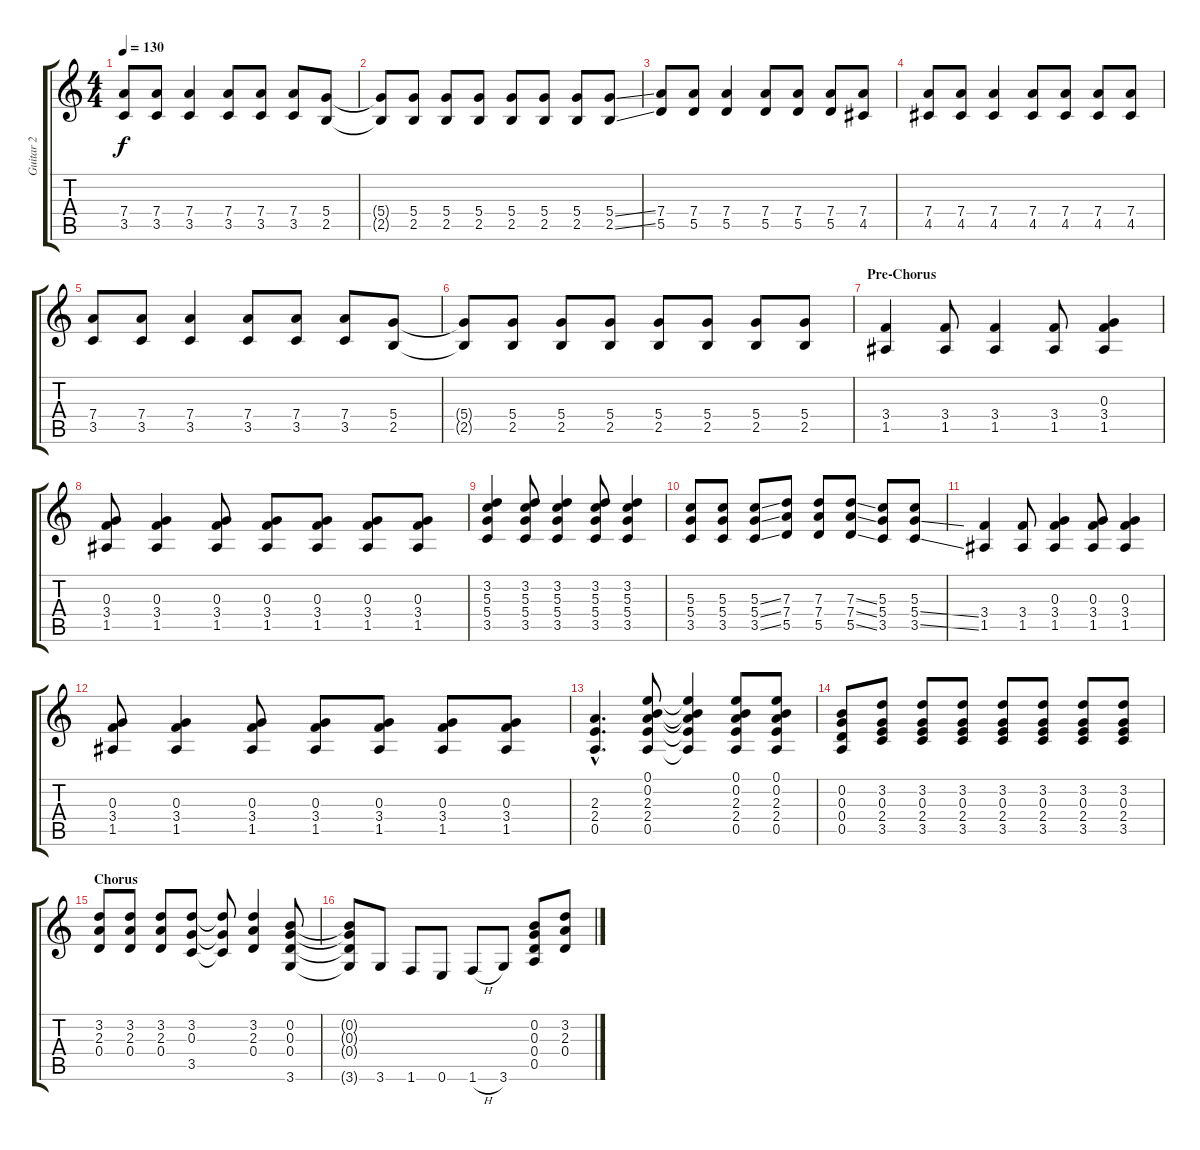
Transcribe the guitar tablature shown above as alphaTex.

\track ("Guitar 2" "Guitar 2") {instrument distortionguitar}
\staff {score tabs}
\tuning (E4 B3 G3 D3 A2 E2) {hide}
\ts (4 4)
\tempo 130
\clef g2
\ks c
(7.4 3.5).8{dy f} (7.4 3.5).8 (7.4 3.5).4 (7.4 3.5).8 (7.4 3.5).8 (7.4 3.5).8 (5.4 2.5).8 |
(5.4{t} 2.5{t}).8 (5.4 2.5).8 (5.4 2.5).8 (5.4 2.5).8 (5.4 2.5).8 (5.4 2.5).8 (5.4 2.5).8 (5.4{ss} 2.5{ss}).8 |
(7.4 5.5).8 (7.4 5.5).8 (7.4 5.5).4 (7.4 5.5).8 (7.4 5.5).8 (7.4 5.5).8 (7.4 4.5).8 |
(7.4 4.5).8 (7.4 4.5).8 (7.4 4.5).4 (7.4 4.5).8 (7.4 4.5).8 (7.4 4.5).8 (7.4 4.5).8 |
(7.4 3.5).8 (7.4 3.5).8 (7.4 3.5).4 (7.4 3.5).8 (7.4 3.5).8 (7.4 3.5).8 (5.4 2.5).8 |
(5.4{t} 2.5{t}).8 (5.4 2.5).8 (5.4 2.5).8 (5.4 2.5).8 (5.4 2.5).8 (5.4 2.5).8 (5.4 2.5).8 (5.4 2.5).8 |
\section ("" "Pre-Chorus")
(3.4 1.5).4 (3.4 1.5).8 (3.4 1.5).4 (3.4 1.5).8 (0.3 3.4 1.5).4 |
(0.3 3.4 1.5).8 (0.3 3.4 1.5).4 (0.3 3.4 1.5).8 (0.3 3.4 1.5).8 (0.3 3.4 1.5).8 (0.3 3.4 1.5).8 (0.3 3.4 1.5).8 |
(3.2 5.3 5.4 3.5).4 (3.2 5.3 5.4 3.5).8 (3.2 5.3 5.4 3.5).4 (3.2 5.3 5.4 3.5).8 (3.2 5.3 5.4 3.5).4 |
(5.3 5.4 3.5).8 (5.3 5.4 3.5).8 (5.3{ss} 5.4{ss} 3.5{ss}).8 (7.3 7.4 5.5).8 (7.3 7.4 5.5).8 (7.3{ss} 7.4{ss} 5.5{ss}).8 (5.3 5.4 3.5).8 (5.3 5.4{ss} 3.5{ss}).8 |
(3.4 1.5).4 (3.4 1.5).8 (0.3 3.4 1.5).4 (0.3 3.4 1.5).8 (0.3 3.4 1.5).4 |
(0.3 3.4 1.5).8 (0.3 3.4 1.5).4 (0.3 3.4 1.5).8 (0.3 3.4 1.5).8 (0.3 3.4 1.5).8 (0.3 3.4 1.5).8 (0.3 3.4 1.5).8 |
(2.3{hac} 2.4{hac} 0.5{hac}).4{d} (0.1 0.2 2.3 2.4 0.5).8 (0.1{t} 0.2{t} 2.3{t} 2.4{t} 0.5{t}).4 (0.1 0.2 2.3 2.4 0.5).8 (0.1 0.2 2.3 2.4 0.5).8 |
(0.2 0.3 0.4 0.5).8 (3.2 0.3 2.4 3.5).8 (3.2 0.3 2.4 3.5).8 (3.2 0.3 2.4 3.5).8 (3.2 0.3 2.4 3.5).8 (3.2 0.3 2.4 3.5).8 (3.2 0.3 2.4 3.5).8 (3.2 0.3 2.4 3.5).8 |
\section ("" "Chorus")
(3.2 2.3 0.4).8 (3.2 2.3 0.4).8 (3.2 2.3 0.4).8 (3.2 0.3 3.5).8 (3.2{t} 0.3{t} 3.5{t}).8 (3.2 2.3 0.4).4 (0.2 0.3 0.4 3.6).8 |
(0.2{t} 0.3{t} 0.4{t} 3.6{t}).8 3.6.8 1.6.8 0.6.8 1.6{h}.8 3.6.8 (0.2 0.3 0.4 0.5).8 (3.2 2.3 0.4).8
